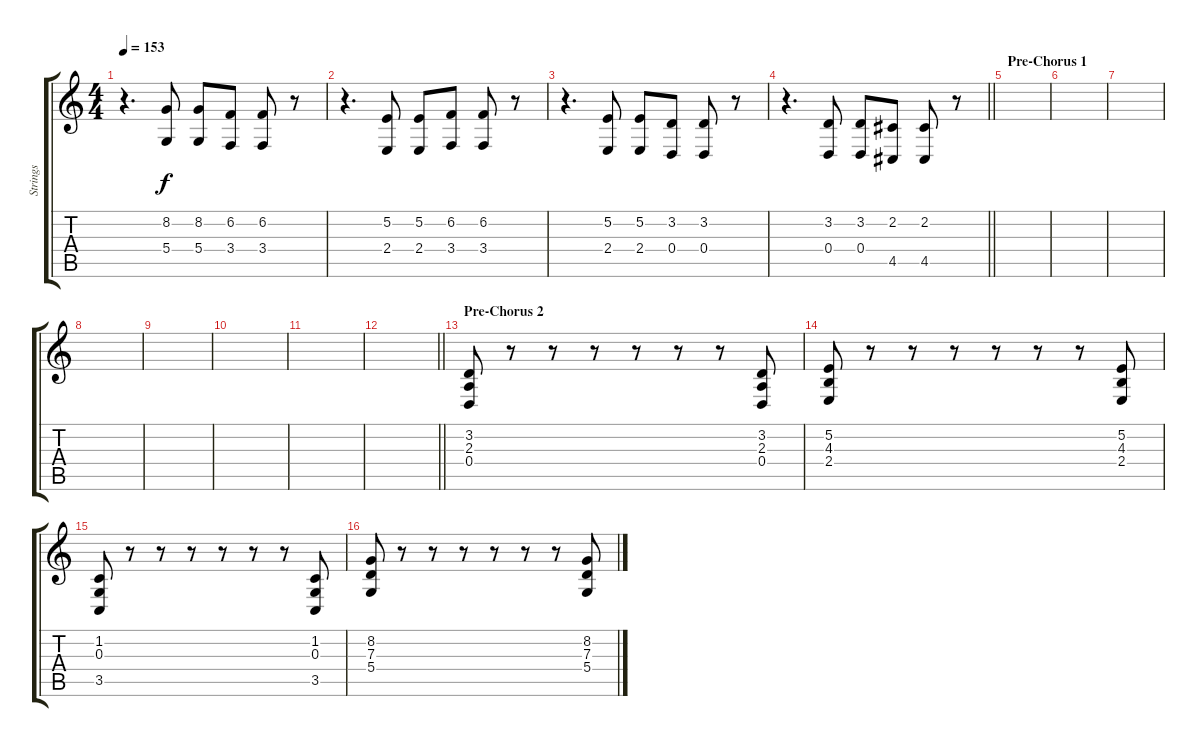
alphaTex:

\track ("Strings" "Strings") {instrument stringensemble1}
\staff {score tabs}
\tuning (E4 B3 G3 D3 A2 D2) {hide}
\ts (4 4)
\tempo 153
\clef g2
\ks c
r.4{d dy f} (8.2 5.4).8 (8.2 5.4).8 (6.2 3.4).8 (6.2 3.4).8 r.8 |
r.4{d} (5.2 2.4).8 (5.2 2.4).8 (6.2 3.4).8 (6.2 3.4).8 r.8 |
r.4{d} (5.2 2.4).8 (5.2 2.4).8 (3.2 0.4).8 (3.2 0.4).8 r.8 |
\barLineRight lightlight
r.4{d} (3.2 0.4).8 (3.2 0.4).8 (2.2 4.5).8 (2.2 4.5).8 r.8 |
\section ("" "Pre-Chorus 1")
|
|
|
|
|
|
|
\barLineRight lightlight
|
\section ("" "Pre-Chorus 2")
(3.2 2.3 0.4).8 r.8 r.8 r.8 r.8 r.8 r.8 (3.2 2.3 0.4).8 |
(5.2 4.3 2.4).8 r.8 r.8 r.8 r.8 r.8 r.8 (5.2 4.3 2.4).8 |
(1.2 0.3 3.5).8 r.8 r.8 r.8 r.8 r.8 r.8 (1.2 0.3 3.5).8 |
(8.2 7.3 5.4).8 r.8 r.8 r.8 r.8 r.8 r.8 (8.2 7.3 5.4).8
